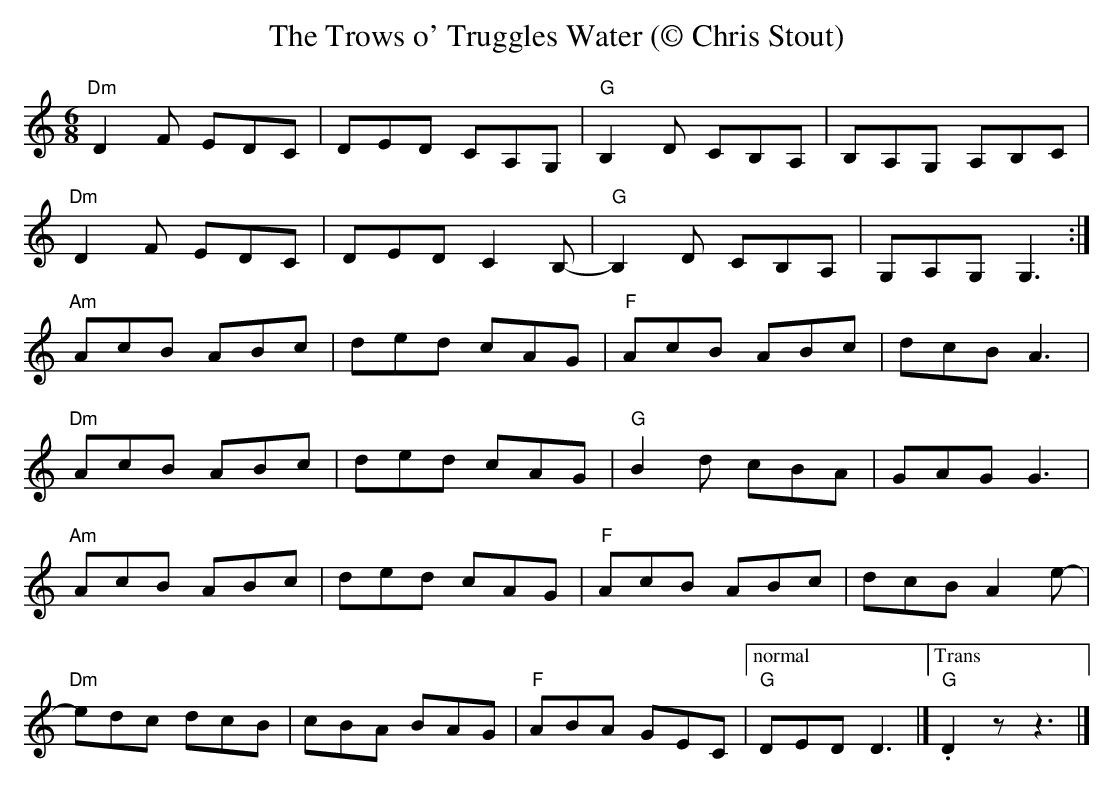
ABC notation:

X:1
T:The Trows o' Truggles Water (\251 Chris Stout)
M:6/8
K:DDor
"Dm"D2F EDC|DED CA,G,|"G"B,2D CB,A,|B,A,G, A,B,C|
"Dm"D2F EDC|DED C2B,-|"G"B,2D CB,A,|G,A,G, G,3 :|
"Am"AcB ABc|ded cAG|"F"AcB ABc|dcB A3|
"Dm"AcB ABc|ded cAG|"G"B2d cBA|GAG G3|
"Am"AcB ABc|ded cAG|"F"AcB ABc|dcB A2 e-|
"Dm"edc dcB|cBA BAG|"F"ABA GEC|["normal""G"DED D3|]["Trans""G".D2zz3|]

$SmallLMargin
$SmallRMargin
